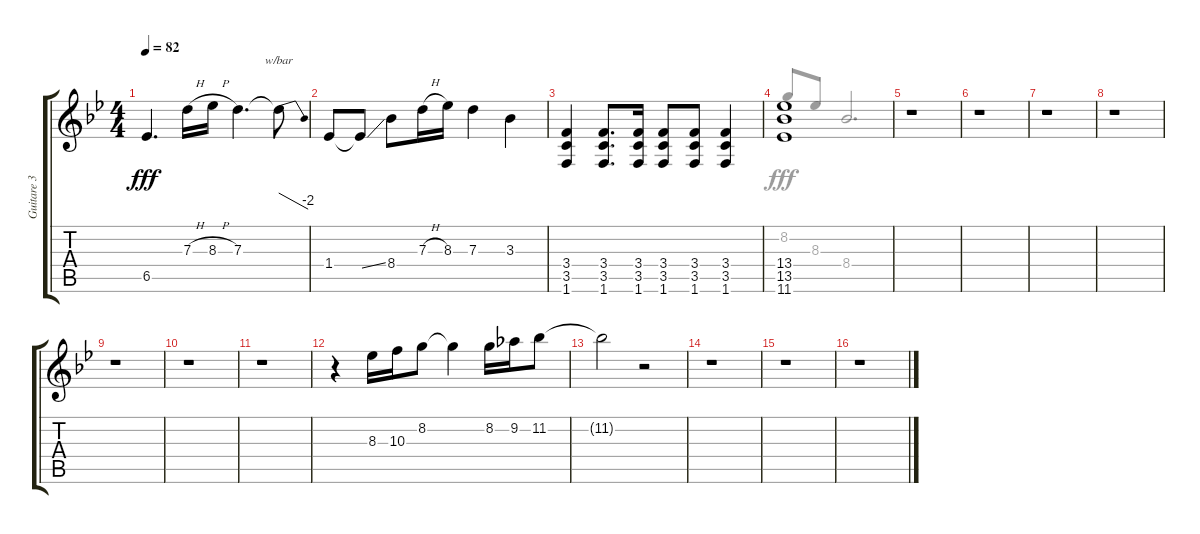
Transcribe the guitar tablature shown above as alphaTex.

\track ("Guitare 3" "Guitare 3") {instrument overdrivenguitar}
\staff {score tabs}
\tuning (E4 B3 G3 D3 A2 E2) {hide}
\voice
\ts (4 4)
\tempo 82
\clef g2
\ks bb
6.5.4{d dy fff} 7.3{h}.16 8.3{h}.16 7.3.4{d} 7.3{t}.8{tbe (dive default 0 0 60 -8)} |
1.4.8 1.4{ss t}.8 8.4.8 7.3{h}.16 8.3.16 7.3.4 3.3.4 |
(3.4 3.5 1.6).4 (3.4 3.5 1.6).8{d} (3.4 3.5 1.6).16 (3.4 3.5 1.6).8 (3.4 3.5 1.6).8 (3.4 3.5 1.6).4 |
(13.4 13.5 11.6).1 |
r.1 |
r.1 |
r.1 |
r.1 |
r.1 |
r.1 |
r.1 |
r.4 8.3.16 10.3.16 8.2.8 8.2{t}.4 8.2.16 9.2.16 11.2.8 |
11.2{t}.2 r.2 |
r.1 |
r.1 |
r.1
\voice
\clef g2
\ottava regular
\simile none
\ks bb
|
|
|
8.2.8{beam Up} 8.3.8{beam Up} 8.4.2{d beam Up} |
|
|
|
|
|
|
|
|
|
|
|
